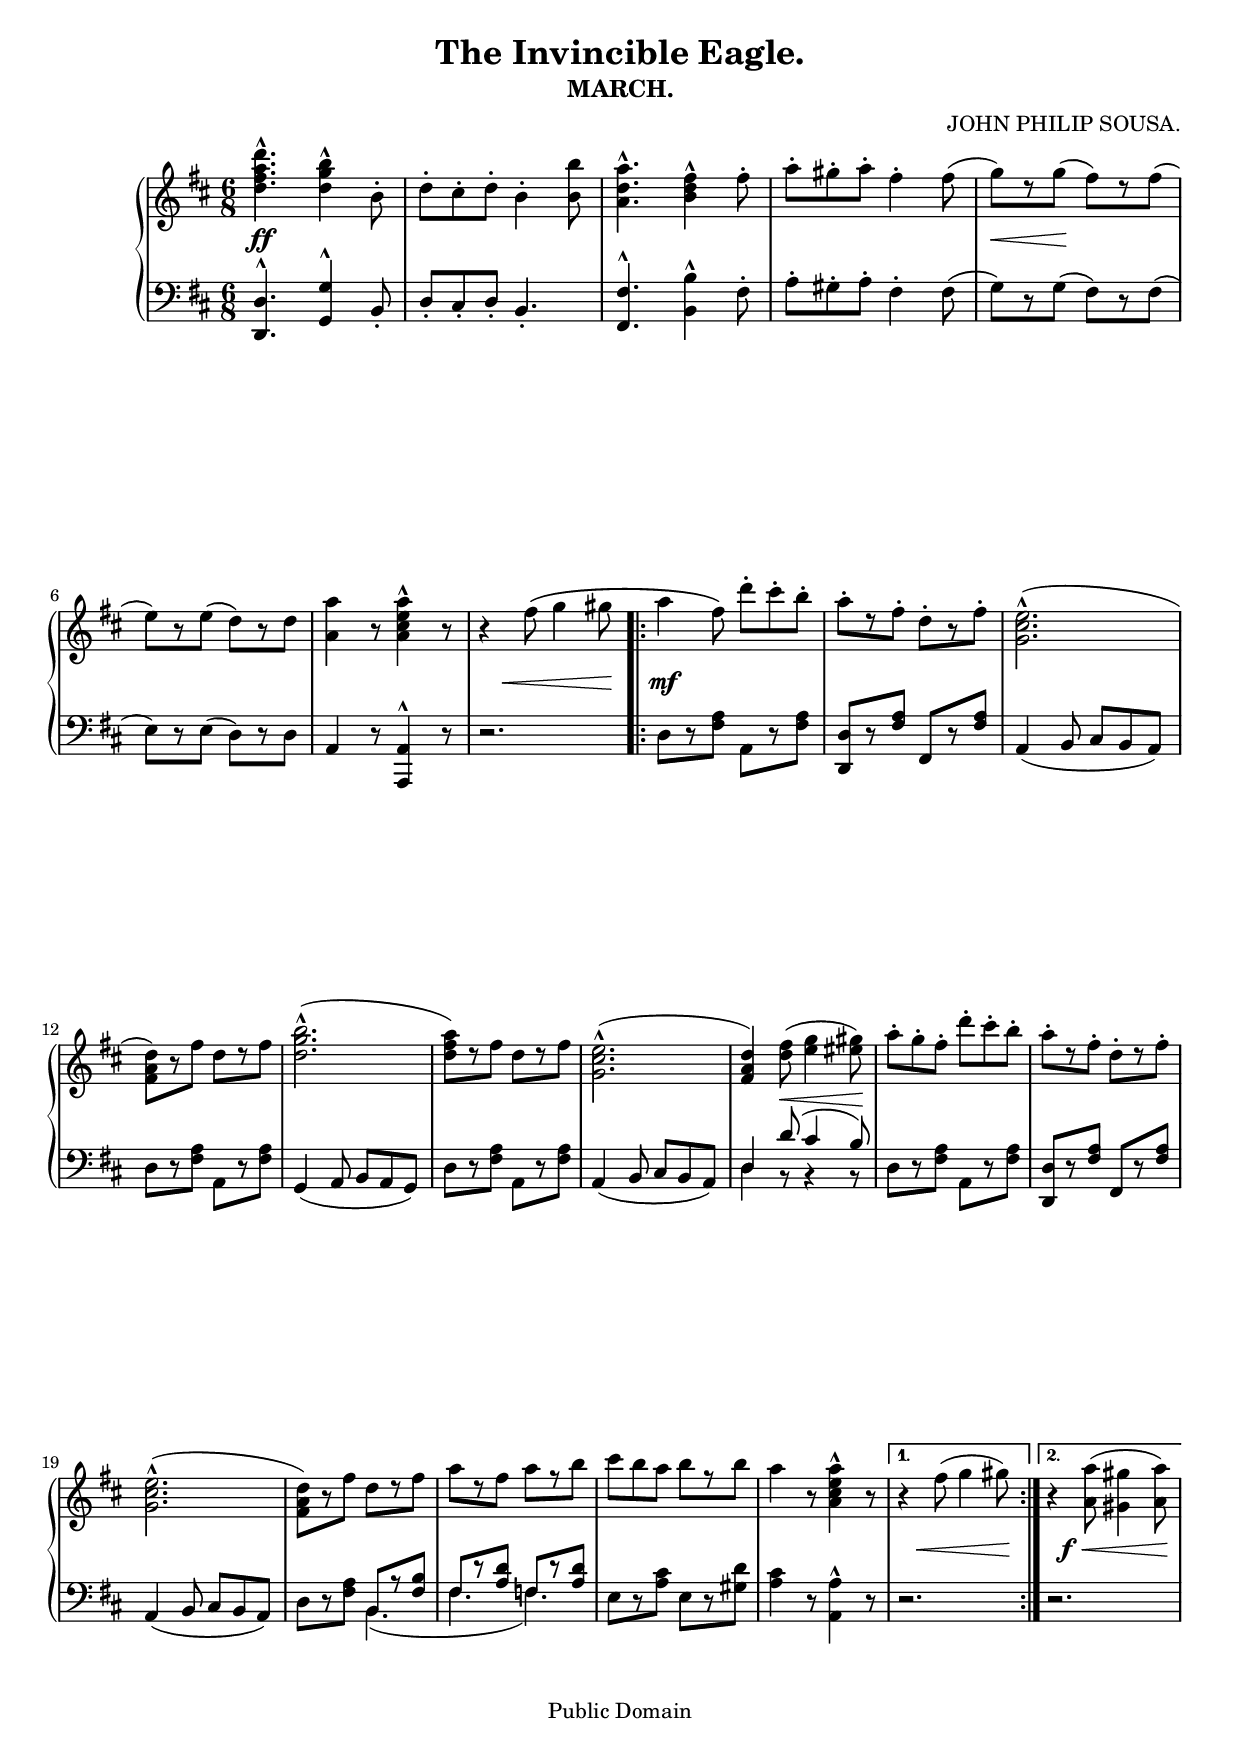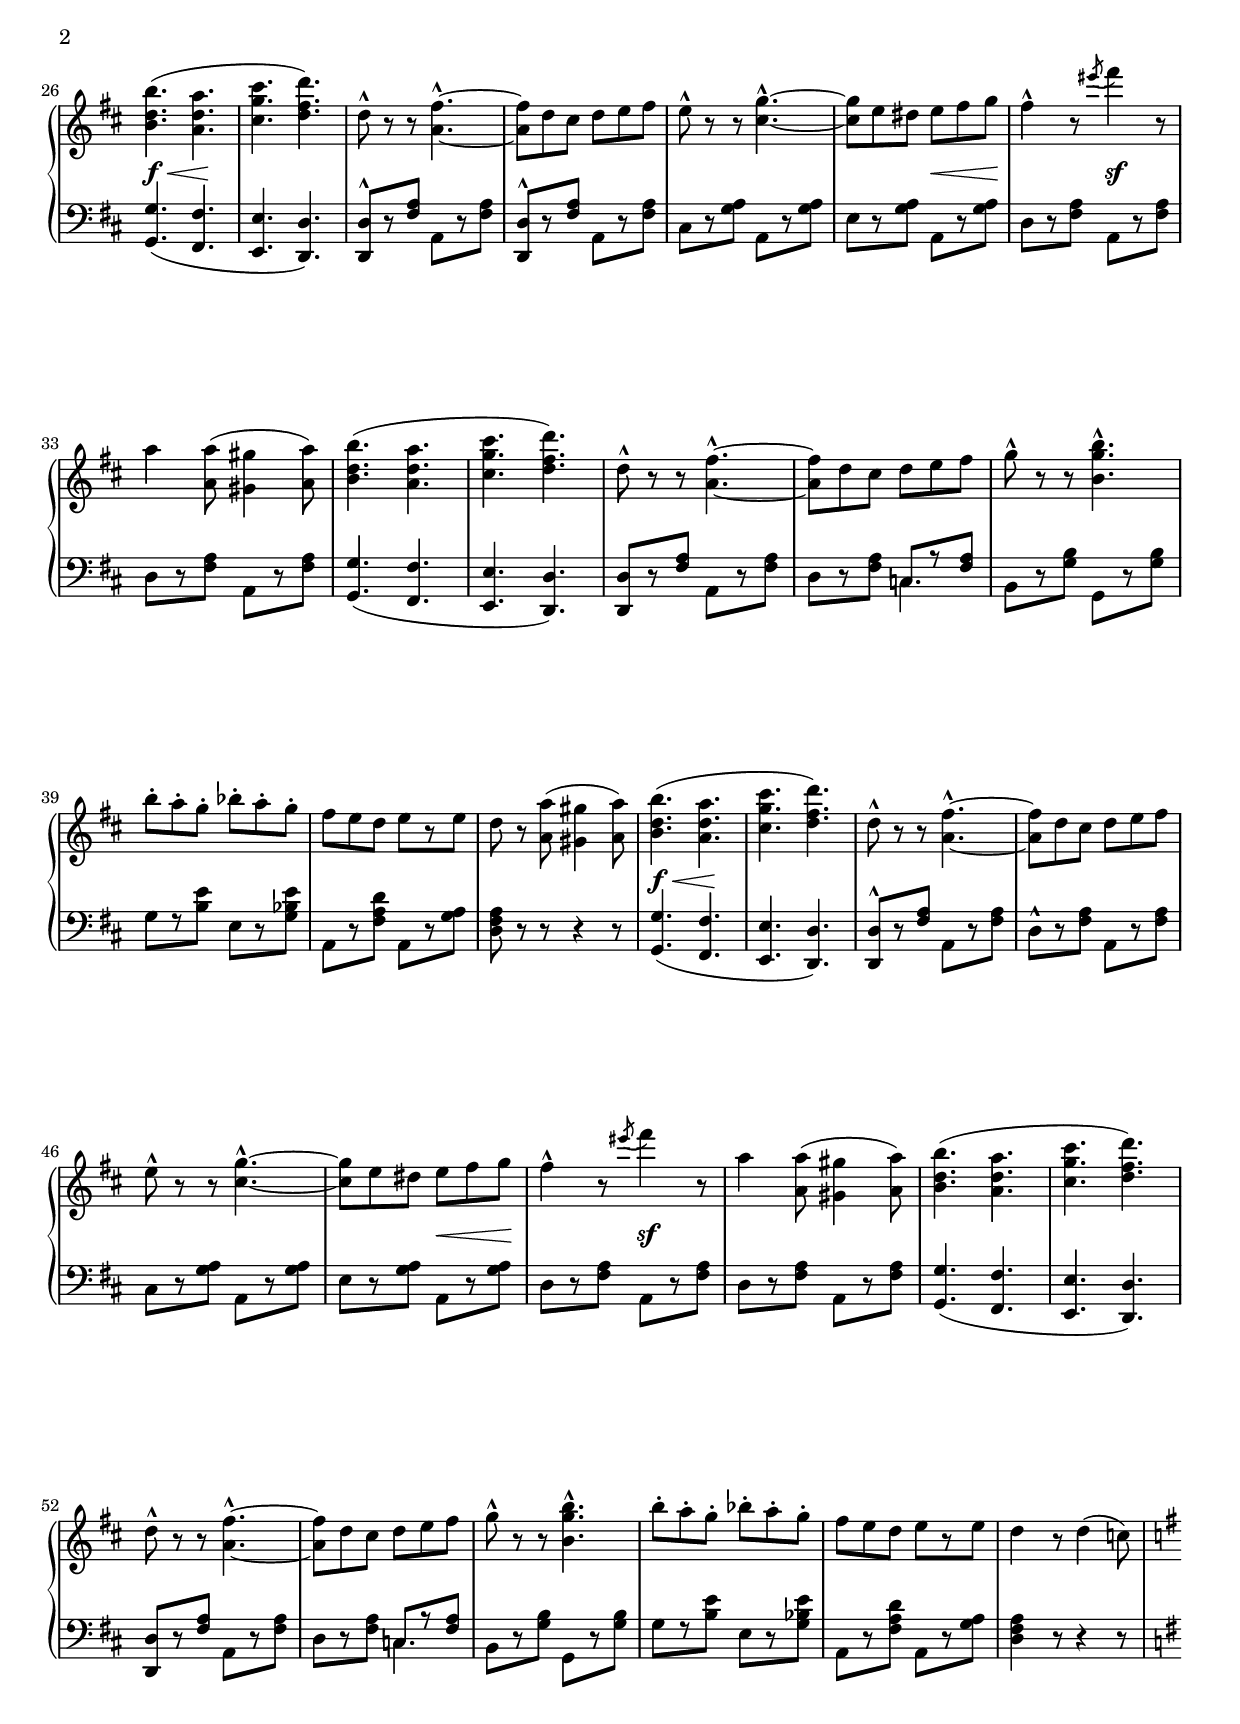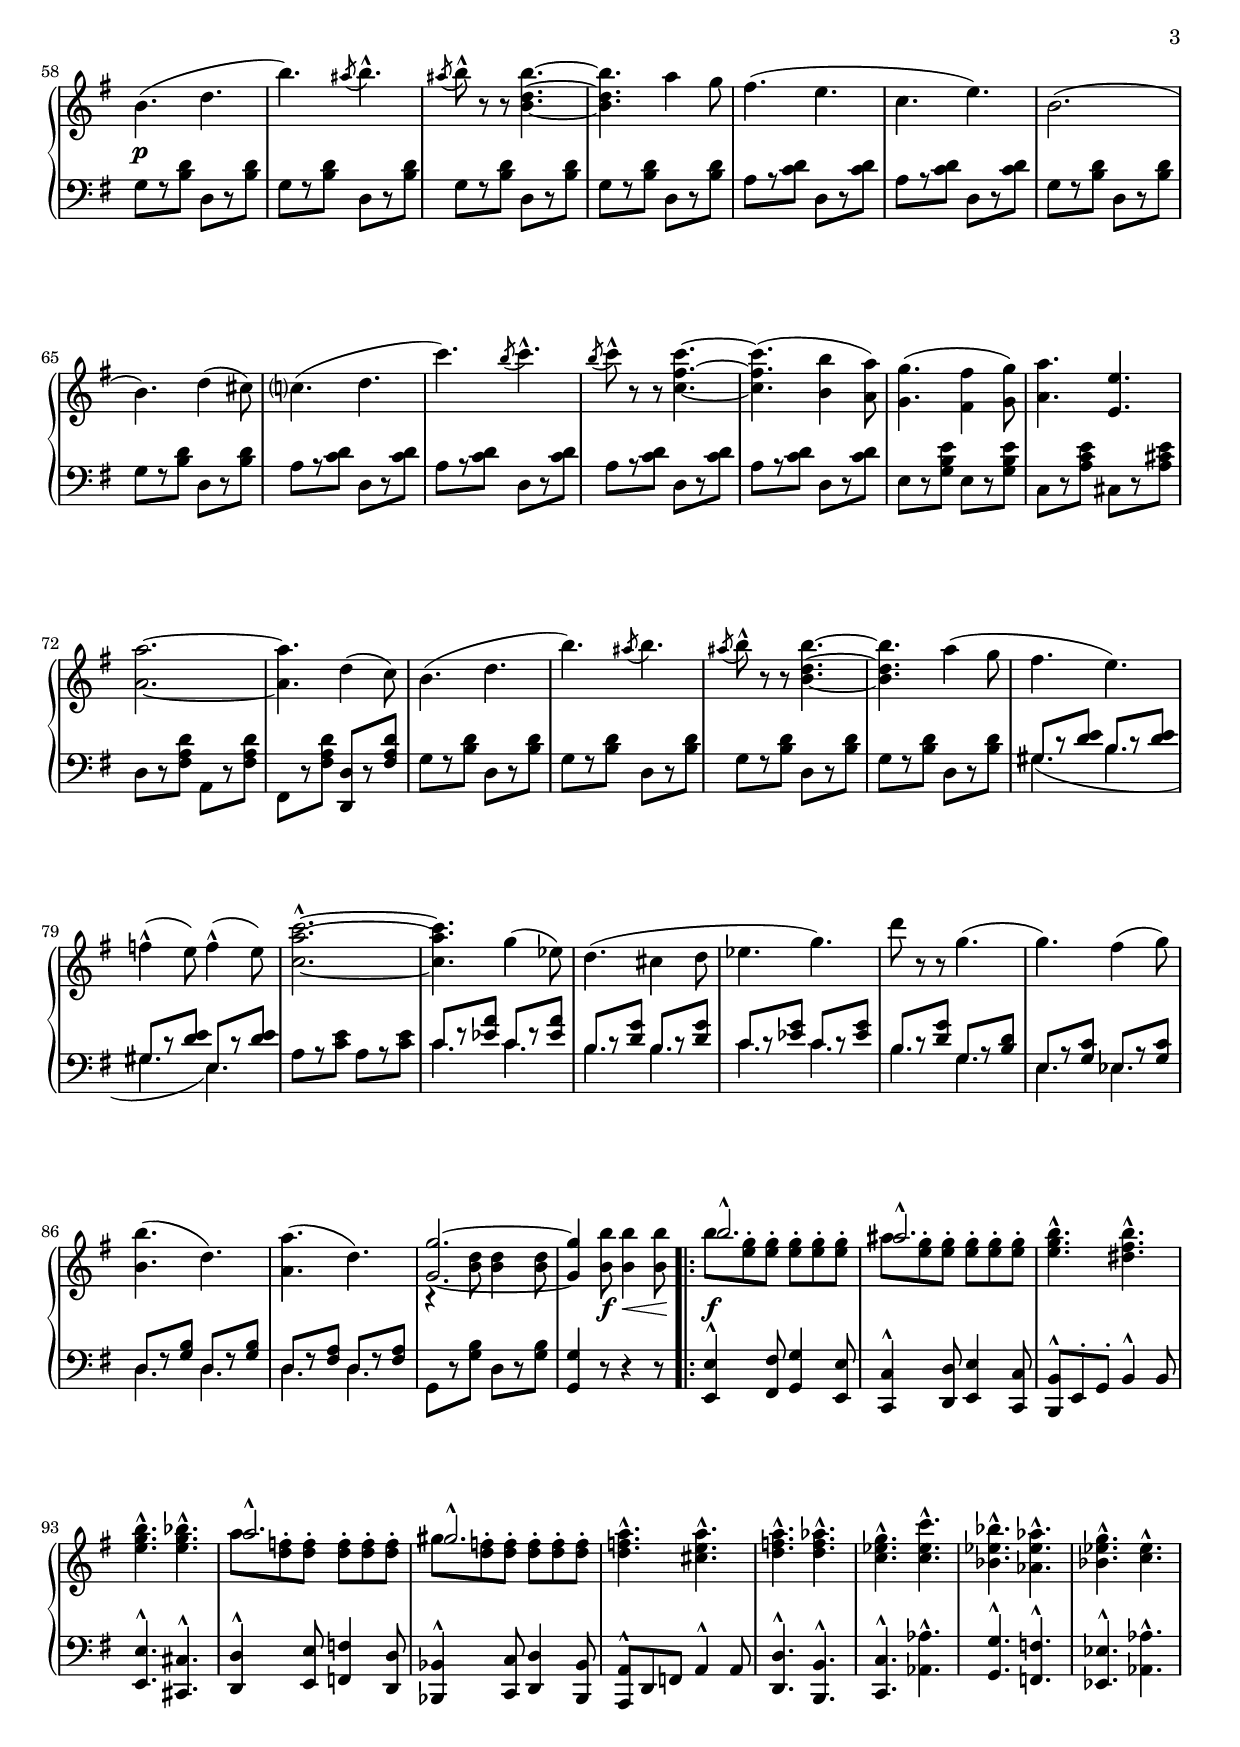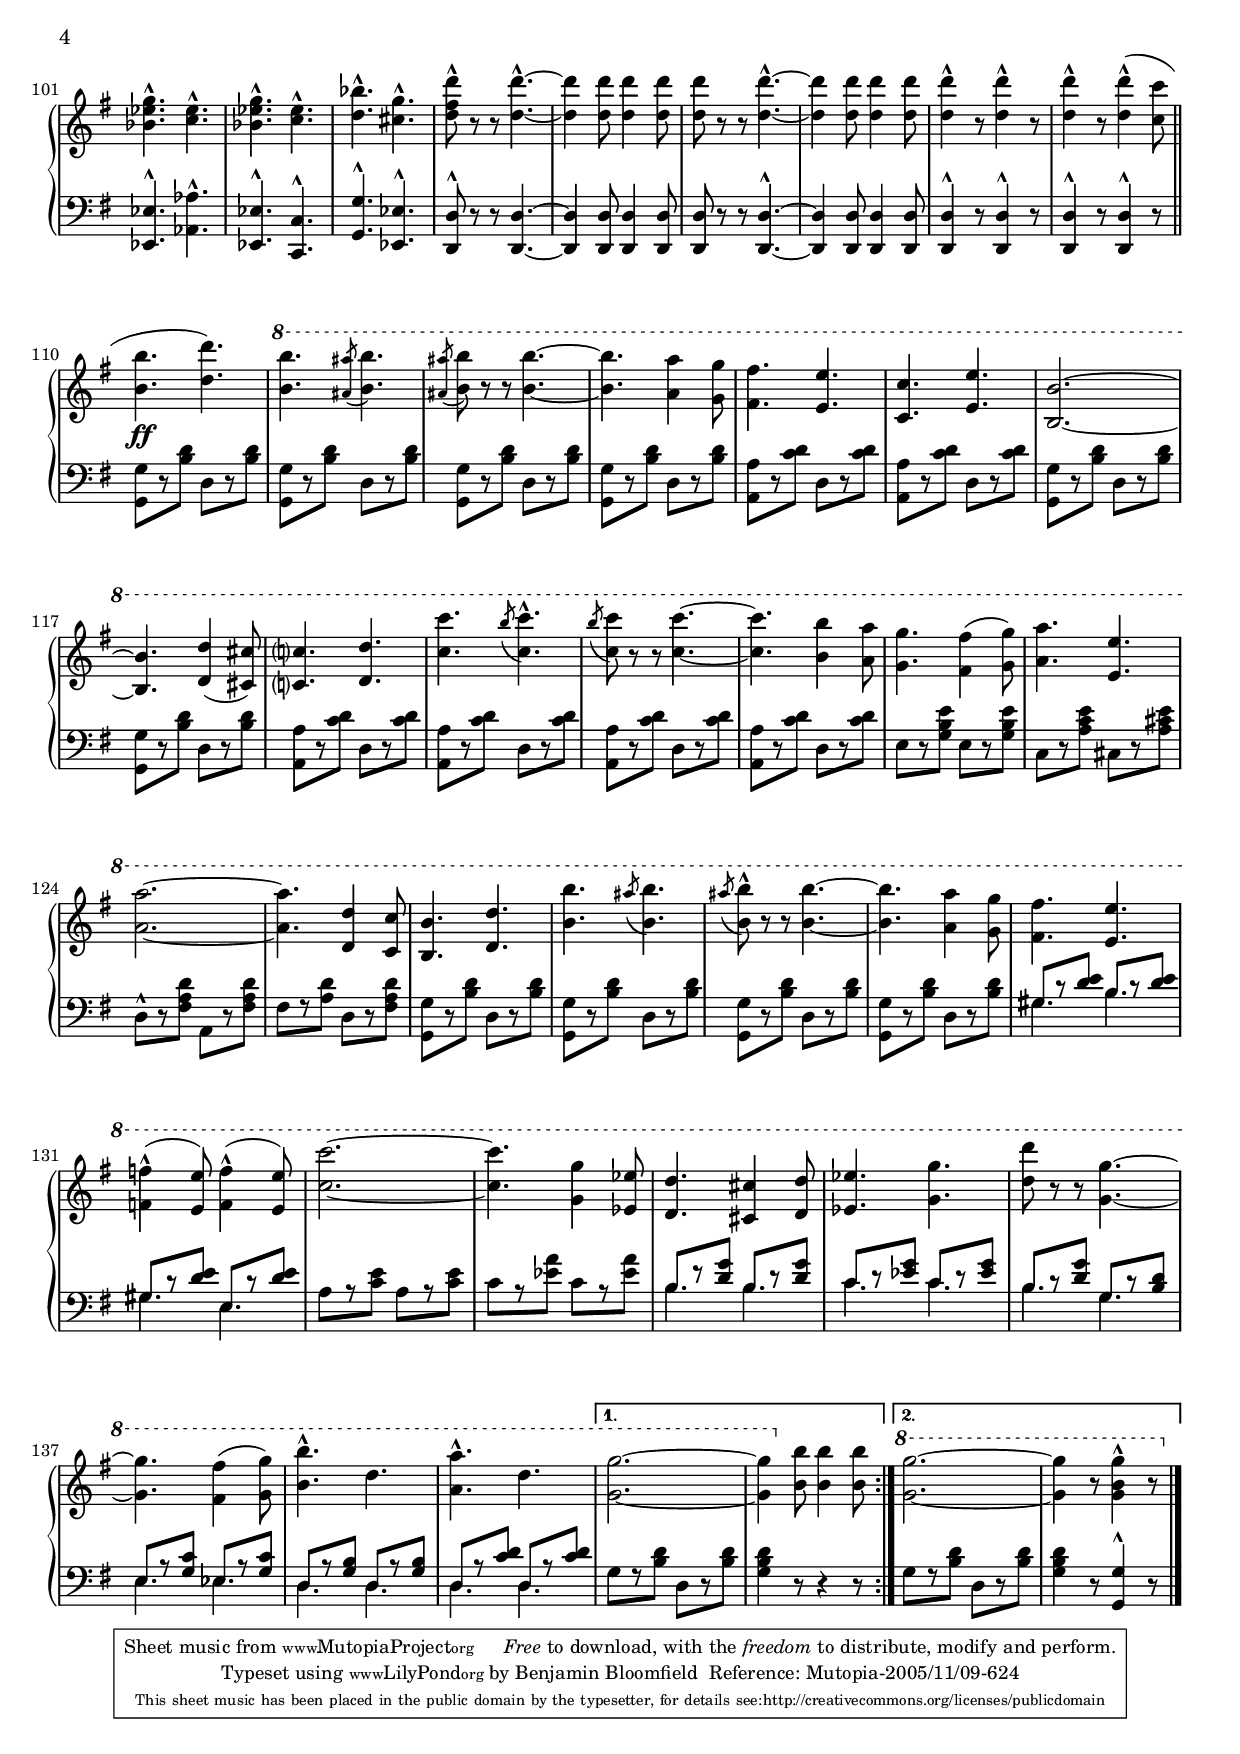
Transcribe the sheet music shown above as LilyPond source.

\version "2.6.0"
\include "english.ly"
\header {
 title="The Invincible Eagle."
 subtitle="MARCH."
 composer="JOHN PHILIP SOUSA."
 
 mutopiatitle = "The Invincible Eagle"
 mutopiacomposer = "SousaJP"
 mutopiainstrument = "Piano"
 date = "1901"
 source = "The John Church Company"
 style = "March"
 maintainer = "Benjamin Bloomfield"
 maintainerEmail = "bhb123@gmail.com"
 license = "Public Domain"
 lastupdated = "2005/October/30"
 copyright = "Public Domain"

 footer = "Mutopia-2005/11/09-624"
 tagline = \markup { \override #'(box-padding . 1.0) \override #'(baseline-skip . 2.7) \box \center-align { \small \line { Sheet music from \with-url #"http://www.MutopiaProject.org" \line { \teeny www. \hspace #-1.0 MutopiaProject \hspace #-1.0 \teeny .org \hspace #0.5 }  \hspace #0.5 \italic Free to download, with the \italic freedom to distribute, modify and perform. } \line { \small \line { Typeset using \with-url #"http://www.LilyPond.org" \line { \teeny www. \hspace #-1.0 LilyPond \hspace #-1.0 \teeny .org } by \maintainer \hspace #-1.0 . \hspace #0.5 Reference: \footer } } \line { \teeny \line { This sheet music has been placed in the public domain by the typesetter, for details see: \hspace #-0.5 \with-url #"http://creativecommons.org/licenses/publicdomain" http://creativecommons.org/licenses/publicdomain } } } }

}

\paper {
	raggedlastbottom=##f
%	hsize = 8.5\in
%	vsize = 11\in
	betweensystempadding = #0
}

     upper = \relative c'' {
       \clef treble
       \key d \major
       \time 6/8
     
	<d fs a d>4.^^ <d g b>4^^ b8-. | d8-.[ cs-. d-.] b4-. <b b'>8 | <a d a'>4.^^ <b d fs>4^^ fs'8-. |
	a-.[ gs-. a-.] fs4-. fs8^( | g[) d\rest g]^( fs[) d\rest fs]^(

	\break

	e[) b\rest e]^( d[) b\rest d] | <a a'>4 r8 <a cs e a>4^^ r8 | r4 fs'8\( g4 gs8
\repeat volta 2
{
	a4 fs8\) d'-.[ cs-. b-.] | a-.[ d,\rest fs-.] d-.[ b\rest fs'-.] | <e cs g>2.^^(

	\break

	<d a fs>8)[ r fs] d[ r fs] | <d g b>2.^^( | <d fs a>8[) r fs] d[ r fs] | <e cs g>2.^^( |
	<d a fs>4) <d fs>8^( <e g>4 <es gs>8) | a8-.[ g-. fs-.] d'-.[ cs-. b-.] | a-.[ d,\rest fs-.] d-.[ r fs-.]

	\break

	<e cs g>2.^^( | <d a fs>8)[ r fs] d[ r fs] | a[ r fs] a[ r b] | cs[ b a] b[ r b] | a4 r8 <a e cs a>4^^ r8
}
\alternative
{
	{
		r4 fs8^( g4 gs8)
	}
	{
		r4 <a a,>8^( <gs gs,>4 <a a,>8)
	}
}

\pageBreak

% begin page 2

	<b d, b>4.^( <a d, a> | <cs g cs,> <d fs, d>) | d,8^^ r r <fs a,>4.^^~ | <fs a,>8[ d cs] d[ e fs] |
	e^^ r r <cs g'>4.^^~ | <cs g'>8[ e ds] e[ fs g] | fs4^^ r8 \acciaccatura es'8 fs4 r8

	\break

	a,4 <a a,>8^( <gs gs,>4 <a a,>8) | <b d, b>4.^( <a d, a> | <cs g cs,> <d fs, d>) | d,8^^ r r <fs a,>4.^^~ |
	<fs a,>8[ d cs] d[ e fs] | g^^ r r <b g b,>4.^^

	\break

	b8-.[ a-. g-.] bf-.[ a-. g-.] | fs[ e d] e[ r e] | d r <a a'>^( <gs gs'>4 <a a'>8) |
	<b' d, b>4.^( <a d, a> | <cs g cs,> <d fs, d>) | d,8^^ r r <fs a,>4.^^~ | <fs a,>8[ d cs] d[ e fs]

	\break

	e^^ r r <cs g'>4.^^~ | <cs g'>8[ e ds] e[ fs g] | fs4^^ r8 \acciaccatura es'8 fs4 r8 |
	a,4 <a a,>8^( <gs gs,>4 <a a,>8) | <b d, b>4.^( <a d, a> | <cs g cs,> <d fs, d>)

	\break

	d,8^^ r r <fs a,>4.^^~ | <fs a,>8[ d cs] d[ e fs] | g^^ r r <b g b,>4.^^ |
	b8-.[ a-. g-.] bf-.[ a-. g-.] | fs[ e d] e[ r e] | d4 r8 d4^( c8)

\pageBreak

% begin page 3

	\key g \major
	b4.( d | b') \acciaccatura as8 b4.^^ | \acciaccatura as8 b8^^ r r <b d, b>4.~ | <b d, b> a4 g8 |
	fs4.( e | c e) | b2.^(

	\break

	b4.) d4( cs8) | c?4.^( d | c') \acciaccatura b8 c4.^^ | \acciaccatura b8 c8^^ r r <c fs, c>4.~ |
	<c fs, c>^( <b b,>4 <a a,>8) | <g g,>4.^( <fs fs,>4 <g g,>8) | <a a,>4. <e e,>

	\break

	<a a,>2.~ | <a a,>4. d,4^( c8) | b4.( d | b') \acciaccatura as8 b4. | \acciaccatura as8 b8^^ r r <b d, b>4.~ |
	<b d, b> a4^( g8 | fs4. e)

	\break

	f4^^( e8) f4^^( e8) | <c a' c>2.^^~ | <c a' c>4. g'4( ef8) | d4.^( cs4 d8 | ef4. g) | d'8 r r g,4.^( | g) fs4^( g8)

	\break

	<b b,>4.^( d,) | <a a'>^( d) |
	<< \stemDown { b,4\rest <b' d>8 <b d>4 <b d>8 | s4} \\
	    \stemUp  {\tieNeutral <g g'>2.~ | <g g'>4 } >> <b b'>8 <b b'>4 <b b'>8 |

\repeat volta 2
{
	\override Staff.NoteCollision
         #'merge-differently-headed = ##t
	<< \stemUp {b'2.^^ | as2.^^} \\
	 \stemDown { b8[ <g e>^. <g e>^.] <g e>^.[ <g e>^. <g e>^.] | as[ <g e>^. <g e>^.] <g e>^.[ <g e>^. <g e>^.]} >> |
	<b g e>4.^^ <b fs ds>4.^^

	\break

	<b g e>4.^^ <bf g e>^^ |
	<< \stemUp {a2.^^ | gs2.^^} \\
	 \stemDown {a8[ <f d>^. <f d>^.] <f d>^.[ <f d>^. <f d>^.] | gs[ <f d>^. <f d>^.] <f d>^.[ <f d>^. <f d>^.]} >> |
	<a f d>4.^^ <a e cs>^^ | <a f d>^^ <af f d>^^ | <g ef c>^^ <c ef, c>^^ | <bf ef, bf>^^ <af ef af,>^^ |
	<g ef bf>^^ <ef c>^^

\pageBreak

% begin page 4

	<g ef bf>4.^^ <ef c>^^ | <g ef bf>^^ <ef c>^^ | <d bf'>^^ <cs g'>^^ | <d fs d'>8^^ r r <d d'>4.^^~ |
	<d d'>4 <d d'>8 <d d'>4 <d d'>8 | <d d'> r r <d d'>4.^^~ | <d d'>4 <d d'>8 <d d'>4 <d d'>8 |
	<d d'>4^^ r8 <d d'>4^^ r8 <d d'>4^^ r8 <d d'>4^^( <c c'>8 \bar "||"

	\break

	<b b'>4.( <d d'>) | #(set-octavation 1) <b' b'> \acciaccatura <as as'>8 <b b'>4. |
	\acciaccatura <as as'>8 <b b'>8 r r <b b'>4.~ | <b b'> <a a'>4 <g g'>8 | <fs fs'>4. <e e'> | <c c'> <e e'> |
	<b b'>2.~

	\break

	<b b'>4. <d d'>4( <cs cs'>8) | <c? c'?>4. <d d'> | <c' c'> \acciaccatura b'8 <c c,>4.^^ |
	\acciaccatura b8 <c c,>8 r r <c c,>4.~ | <c c,>4. <b b,>4 <a a,>8 | <g g,>4. <fs fs,>4( <g g,>8) |
	<a a,>4. <e e,>

	\break

	<a a,>2.~ | <a a,>4. <d, d,>4 <c c,>8 | <b b,>4. <d d,> | <b b'> \acciaccatura as'8 <b b,>4. |
	\acciaccatura as8 <b b,>8^^ r r <b b,>4.~ | <b b,> <a a,>4 <g g,>8 | <fs fs,>4. <e e,>

	\break

	<f f,>4^^( <e e,>8) <f f,>4^^( <e e,>8) | <c c'>2.~ | <c c'>4. <g g'>4 <ef ef'>8 |
	<d d'>4. <cs cs'>4 <d d'>8 | <ef ef'>4. <g g'> | <d' d'>8 r r <g g,>4.~

	\break

	<g g,>4. <fs fs,>4( <g g,>8) | <b b,>4.^^ d, | <a a'>^^ d
}
\alternative
{
	{
		<g g,>2.~ | <g g,>4 #(set-octavation 0) <b, b,>8 <b b,>4 <b b,>8
	}
	{
		#(set-octavation 1) <g g'>2.~ | <g g'>4 r8 <g b g'>4^^ r8
	}
}
\bar "|."
     }
     
     lower = \relative c {
       \clef bass
       \key d \major
       \time 6/8

% merge the noteheads
	\override Staff.NoteCollision
         #'merge-differently-dotted = ##t

     
	<d d,>4.^^ <g g,>4^^ b,8-. | d-.[ cs-. d-.] b4.-. | <fs fs'>4.^^ <b b'>4^^ fs'8-. |
	a-.[ gs-. a-.] fs4-. fs8^( | g[) r g]^( fs[) r fs]^(

	\break

	e[) r e]^( d[) r d] | a4 r8 <a a,>4^^ r8 | r2.
\repeat volta 2
{
	d8[ r <fs a>] a,[ r <fs' a>] | <d d,>[ r <fs a>] fs,[ r <fs' a>] | a,4_( b8 cs[ b a])

	\break

	d[ r <fs a>] a,[ r <fs' a>] | g,4_( a8 b[ a g]) | d'[ r <fs a>] a,[ r <fs' a>] | a,4_( b8 cs[ b a]) |
	<< \stemUp {d4 d'8^( cs4 b8) } \\
	 \stemDown {d,4 b8\rest b4\rest b8\rest} >> |
	d8[ r <fs a>] a,[ r <fs' a>] | <d d,>[ r <fs a>] fs,[ r <fs' a>]

	\break

	a,4_( b8 cs[ b a]) | d[ r <fs a>]
		<< \stemUp {b,8[ r <fs' b>] | fs[ r <a d>] f[ r <a d>]} \\
		 \stemDown {b,4._( | fs' f)} >> |
	e8[ r <a cs>] e[ r <gs d'>] | <a cs>4 r8 <a a,>4^^ r8
}
\alternative
{
	{
		r2.
	}
	{
		r2.
	}
}

\pageBreak

% begin page 2 (lower)

	<g g,>4._( <fs fs,> | <e e,> <d d,>) | <d d,>8^^[ r <fs a>] a,[ r <fs' a>] |
	<d d,>^^[ r <fs a>] a,[ r <fs' a>] | cs[ r <g' a>] a,[ r <g' a>] |
	e[ r <g a>] a,[ r <g' a>] | d[ r <fs a>] a,[ r <fs' a>]

	\break

	d[ r <fs a>] a,[ r <fs' a>] | <g g,>4._( <fs fs,> | <e e,> <d d,>) |
	<d d,>8[ r <fs a>] a,[ r < fs' a>] | d[ r <fs a>] << \stemUp {c8[ r <fs a>]} \\
		\stemDown { c4.} >> | b8[ r <g' b>] g,[ r <g' b>]

	\break

	g[ r <b e>] e,[ r <g bf e>] | a,[ r <fs' a d>] a,[ r <g' a>] | <d fs a> r r r4 r8 |
	<g g,>4._( <fs fs,> | <e e,> <d d,>) | <d d,>8^^[ r <fs a>] a,[ r <fs' a>] |
	d^^[ r <fs a>] a,[ r <fs' a>]

	\break

	cs[ r <g' a>] a,[ r <g' a>] | e[ r <g a>] a,[ r <g' a>] | d[ r <fs a>] a,[ r <fs' a>] |
	d[ r <fs a>] a,[ r <fs' a>] | <g g,>4._( <fs fs,> | <e e,> <d d,>)

	\break

	<d d,>8[ r <fs a>] a,[ r < fs' a>] | d[ r <fs a>] << \stemUp {c8[ r <fs a>]} \\
		\stemDown { c4.} >> | b8[ r <g' b>] g,[ r <g' b>] |
	g[ r <b e>] e,[ r <g bf e>] | a,[ r <fs' a d>] a,[ r <g' a>] | <d fs a>4 r8 r4 r8

\pageBreak

% begin page 3 (lower)

\key g \major

	g8[ r <b d>] d,[ r <b' d>] | g[ r <b d>] d,[ r <b' d>] | g[ r <b d>] d,[ r <b' d>] | g[ r <b d>] d,[ r <b' d>] |
	a[ r <c d>] d,[ r <c' d>] | a[ r <c d>] d,[ r <c' d>] | g[ r <b d>] d,[ r <b' d>]

	\break

	g[ r <b d>] d,[ r <b' d>] | a[ r <c d>] d,[ r <c' d>] | a[ r <c d>] d,[ r <c' d>] | a[ r <c d>] d,[ r <c' d>] |
	a[ r <c d>] d,[ r <c' d>] | e,[ r <g b e>] e[ r <g b e>] | c,[ r <a' c e>] cs,[ r <a' cs e>]

	\break

	d,[ r <fs a d>] a,[ r <fs' a d>] | fs,[ r <fs' a d>] \stemUp <d d,>[ r <fs a d>] |
	\stemNeutral g[ r <b d>] d,[ r <b' d>] | g[ r <b d>] d,[ r <b' d>] | g[ r <b d>] d,[ r <b' d>] |
	g[ r <b d>] d,[ r <b' d>] |
	<< \stemUp { gs[ c\rest <d e>] b[ c\rest <d e>]
		\break

		gs,[ c\rest <d e>] e,[ r <d' e>]} \\
	 \stemDown { gs,4._( b \break gs e) } >> |

	a8[ r <c e>] a[ r <c e>] |
	<< \stemUp { c8[ e\rest <ef a>] c[ e\rest <ef a>] | b[ c\rest <d g>] b[ c\rest <d g>] |
		c[ c\rest <ef g>] c[ c\rest <ef g>] | b[ c\rest <d g>] g,[ a\rest <b d>] | e,[ a\rest <g c>] ef[ a\rest <g c>]

	\break

		d[ f\rest <g b>] d[ f\rest <g b>] | d[ f\rest <fs a>] d[ f\rest <fs a>]} \\
	 \stemDown {c'4. c | b b | c c | b g | e ef \break d d | d d} >> |

	g,8[ r <g' b>] d[ r <g b>] | <g g,>4 r8 r4 r8

\repeat volta 2
{
	<e e,>4^^ <fs fs,>8 <g g,>4 <e e,>8 | <c c,>4^^ <d d,>8 <e e,>4 <c c,>8 | <b b,>8^^[ e,^. g^.] b4^^ b8

	\break

	<e e,>4.^^ <cs cs,>^^ | <d d,>4^^ <e e,>8 <f f,>4 <d d,>8 | <bf bf,>4^^ <c c,>8 <d d,>4 <bf bf,>8 |
	<a a,>8^^[ d, f] a4^^ a8 | <d d,>4.^^ <b b,>^^ | <c c,>^^ <af af'>^^ | <g g'>^^ <f f'>^^ | <ef ef'>^^ <af af'>^^

\pageBreak

% begin page 4 (lower)

	<ef ef'>^^ <af af'>^^ | <ef ef'>^^ <c c'>^^ | <g' g'>^^ <ef ef'>^^ | <d d'>8^^ r r <d d'>4.~ |
	<d d'>4 <d d'>8 <d d'>4 <d d'>8 | <d d'>8 r r <d d'>4.^^~ | <d d'>4 <d d'>8 <d d'>4 <d d'>8 |
	<d d'>4^^ r8 <d d'>4^^ r8 | <d d'>4^^ r8 <d d'>4^^ r8

	\bar "||"
	\break

	<g g'>8[ r <b' d>] d,[ r <b' d>] | <g g,>[ r <b d>] d,[ r <b' d>] | <g g,>[ r <b d>] d,[ r <b' d>] |
	<g g,>[ r <b d>] d,[ r <b' d>] | <a a,>[ r <c d>] d,[ r <c' d>] | <a a,>[ r <c d>] d,[ r <c' d>] |
	<g g,>[ r <b d>] d,[ r <b' d>]

	\break

	<g g,>[ r <b d>] d,[ r <b' d>] | <a a,>[ r <c d>] d,[ r <c' d>] | <a a,>[ r <c d>] d,[ r <c' d>] |
	<a a,>[ r <c d>] d,[ r <c' d>] | <a a,>[ r <c d>] d,[ r <c' d>] | e,[ r <g b e>] e[ r <g b e>] |
	c,[ r <a' c e>] cs,[ r <a' cs e>]

	\break

	d,^^[ r <fs a d>] a,[ r <fs' a d>] | fs[ r <a d>] d,[ r <fs a d>] | <g g,>[ r <b d>] d,[ r <b' d>] |
	<g g,>[ r <b d>] d,[ r <b' d>] | <g g,>[ r <b d>] d,[ r <b' d>] | <g g,>[ r <b d>] d,[ r <b' d>] |
	<< \stemUp { gs[ c\rest <d e>] b[ c\rest <d e>]
		\break

		gs,[ c\rest <d e>] e,[ r <d' e>]} \\
	 \stemDown { gs,4. b \break gs e } >> |

	a8[ r <c e>] a[ r <c e>] | c[ r <ef a>] c[ r <ef a>] |
	<< \stemUp { b[ e\rest <d g>] b[ d\rest <d g>] | c[ d\rest <ef g>] c[ d\rest <ef g>] |
		b[ c\rest <d g>] g,[ c\rest <b d>]
		\break

		e,[ a\rest <g c>] ef[ a\rest <g c>] d[ a'\rest <g b>] d[ a'\rest <g b>] |
		d[ a'\rest <c d>] d,[ a'\rest <c d>]} \\
	 \stemDown { b4. b | c c | b g \break e ef | d d | d d} >>
}
\alternative
{
	{
		g8[ r <b d>] d,[ r <b' d>] | <g b d>4 r8 r4 r8
	}
	{
		g8[ r <b d>] d,[ r <b' d>] | <g b d>4 r8 <g g,>4^^ r8
	}
}
\bar "|."
     }
     
     dynamics = {
       s2.\ff | s2.*3 | s4\< s2\!

	s2.*2 | s8 s8\< s4. s8\! | s2.\mf | s2.*2

	s2.*4 | s4 s4.\< s8\! | s2.*2

	s2.*5 | s8 s2\< s8\! | s8 s2\f\< s8\!

% begin page 2

	s4.\f\< s8 s4\! | s2.*4 | s4. s4\< s8\! | s4. s4.\sf

	s2.*6

	s2.*3 | s4.\f\< s8 s4\! | s2.*3

	s2. | s4. s4\< s8\! | s4. s4.\sf | s2.*3

	s2.*6

% begin page 3

	s2.\p | s2.*6

	s2.*7

	s2.*7

	s2.*7

	s2.*3 | s4 s4.\f\< s8\! | s2.\f | s2.*2

	s2.*8

% begin page 4

	s2.*9

	s2.\ff | s2.*6

	s2.*7

	s2.*7

	s2.*6

	s2.*7
     }
     
     pedal = {
     }
     #(set-global-staff-size 18.5)
     \score {
       \context PianoStaff <<
         \context Staff=upper \upper
         \context Dynamics=dynamics \dynamics
         \context Staff=lower <<
           \clef bass
           \lower
         >>
         \context Dynamics=pedal \pedal
       >>
       \layout {
         \context {
           \type "Engraver_group_engraver"
           \name Dynamics
           \alias Voice % So that \cresc works, for example.
           \consists "Output_property_engraver"
     
           minimumVerticalExtent = #'(-1 . 1)
           pedalSustainStrings = #'("Ped." "*Ped." "*")
           pedalUnaCordaStrings = #'("una corda" "" "tre corde")
     
           \consists "Piano_pedal_engraver"
           \consists "Script_engraver"
           \consists "Dynamic_engraver"
           \consists "Text_engraver"
     
           \override TextScript #'font-size = #2
           \override TextScript #'font-shape = #'italic
           \override DynamicText #'extra-offset = #'(0 . 2.5)
           \override Hairpin #'extra-offset = #'(0 . 2.5)
     
           \consists "Skip_event_swallow_translator"
     
           \consists "Axis_group_engraver"
         }
         \context {
           \PianoStaff
           \accepts Dynamics
           \override VerticalAlignment #'forced-distance = #5.75
         }
       }
     }
     \score {
	\unfoldRepeats
       \context PianoStaff <<
         \context Staff=upper << \upper \dynamics >>
         \context Staff=lower << \lower \dynamics >>
         \context Dynamics=pedal \pedal
       >>
       \midi { \tempo 4=180
         \context {
           \type "Performer_group_performer"
           \name Dynamics
           \consists "Piano_pedal_performer"
         }
         \context {
           \PianoStaff
           \accepts Dynamics
         }
       }
     }
